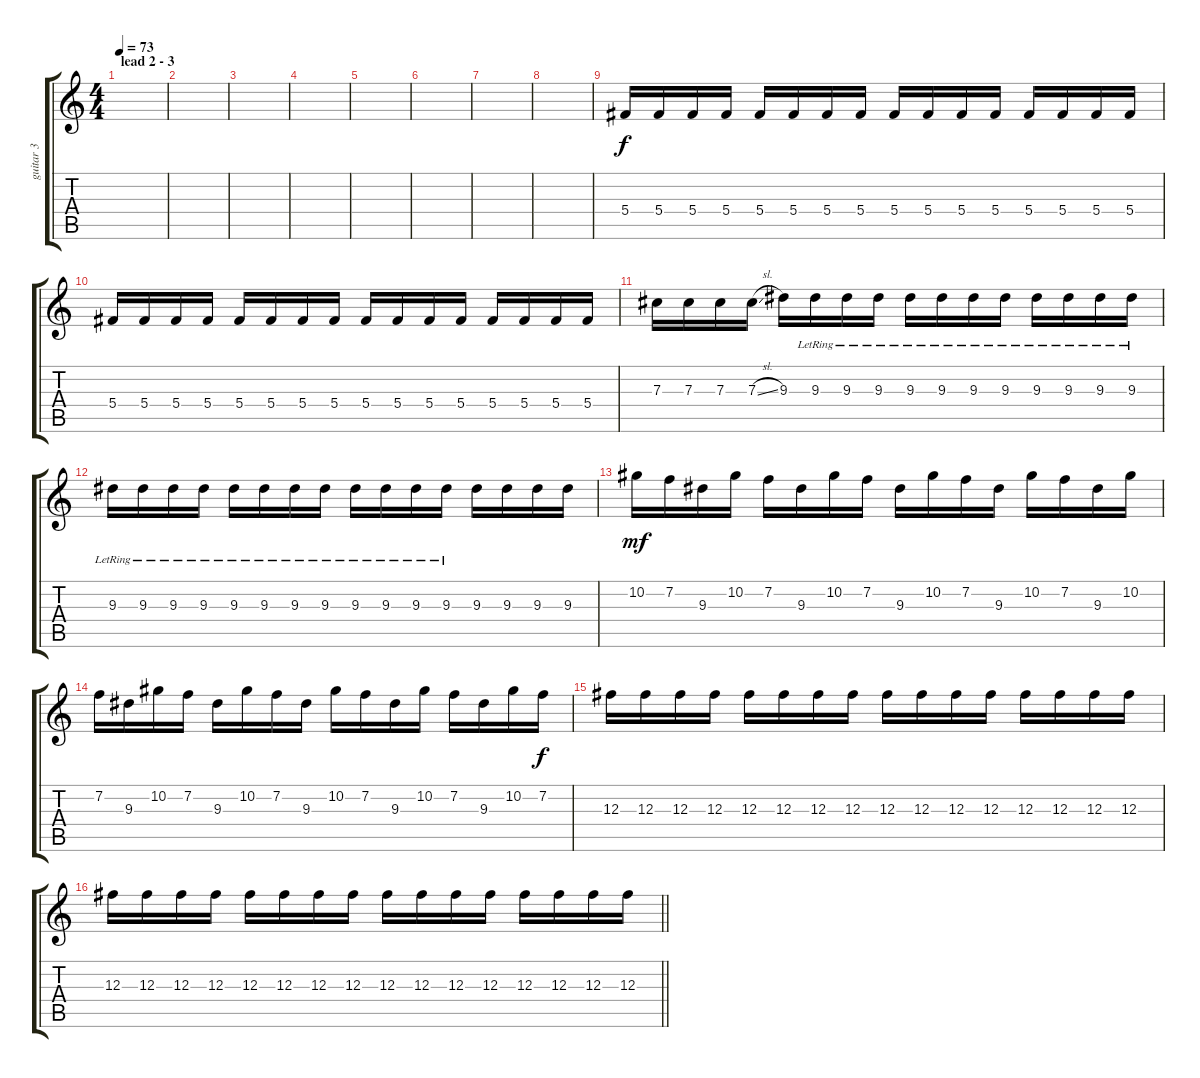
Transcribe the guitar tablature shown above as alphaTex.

\track ("guitar 3" "guitar 3") {instrument electricguitarjazz}
\staff {score tabs}
\tuning (Eb4 Bb3 Gb3 Db3 Ab2 Eb2) {hide}
\ts (4 4)
\section ("" "lead 2 - 3")
\tempo 73
\clef g2
\ks c
|
|
|
|
|
|
|
|
5.4.16{volume 16} 5.4.16 5.4.16 5.4.16 5.4.16 5.4.16 5.4.16 5.4.16 5.4.16 5.4.16 5.4.16 5.4.16 5.4.16 5.4.16 5.4.16 5.4.16 |
5.4.16 5.4.16 5.4.16 5.4.16 5.4.16 5.4.16 5.4.16 5.4.16 5.4.16 5.4.16 5.4.16 5.4.16 5.4.16 5.4.16 5.4.16 5.4.16 |
7.3.16 7.3.16 7.3.16 7.3{sl}.16 9.3.16 9.3{lr}.16 9.3{lr}.16 9.3{lr}.16 9.3{lr}.16 9.3{lr}.16 9.3{lr}.16 9.3{lr}.16 9.3{lr}.16 9.3{lr}.16 9.3{lr}.16 9.3{lr}.16 |
9.3{lr}.16 9.3{lr}.16 9.3{lr}.16 9.3{lr}.16 9.3{lr}.16 9.3{lr}.16 9.3{lr}.16 9.3{lr}.16 9.3{lr}.16 9.3{lr}.16 9.3{lr}.16 9.3{lr}.16 9.3.16 9.3.16 9.3.16 9.3.16 |
10.2.16{dy mf} 7.2.16 9.3.16 10.2.16 7.2.16 9.3.16 10.2.16 7.2.16 9.3.16 10.2.16 7.2.16 9.3.16 10.2.16 7.2.16 9.3.16 10.2.16 |
7.2.16 9.3.16 10.2.16 7.2.16 9.3.16 10.2.16 7.2.16 9.3.16 10.2.16 7.2.16 9.3.16 10.2.16 7.2.16 9.3.16 10.2.16 7.2.16{dy f} |
12.3.16 12.3.16 12.3.16 12.3.16 12.3.16 12.3.16 12.3.16 12.3.16 12.3.16 12.3.16 12.3.16 12.3.16 12.3.16 12.3.16 12.3.16 12.3.16 |
\barLineRight lightlight
12.3.16 12.3.16 12.3.16 12.3.16 12.3.16 12.3.16 12.3.16 12.3.16 12.3.16 12.3.16 12.3.16 12.3.16 12.3.16 12.3.16 12.3.16 12.3.16
